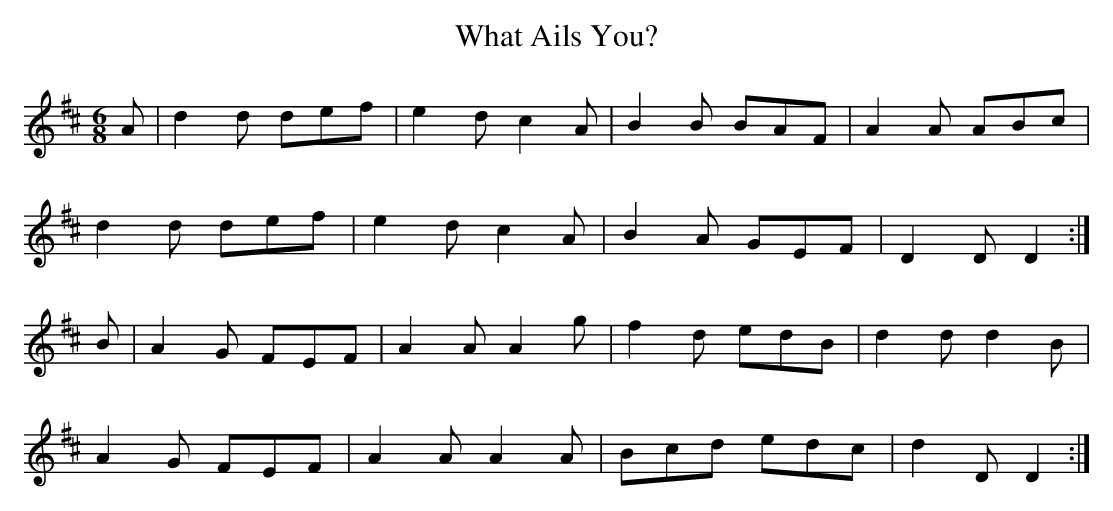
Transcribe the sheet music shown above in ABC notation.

X:1
T: What Ails You?
M: 6/8
L: 1/8
K: D
A|d2d def|e2d c2A|B2B BAF|A2A ABc|
d2d def|e2d c2A|B2A GEF|D2D D2:|
B|A2G FEF|A2A A2g|f2d edB|d2d d2B|
A2G FEF|A2A A2A|Bcd edc|d2D D2:|
